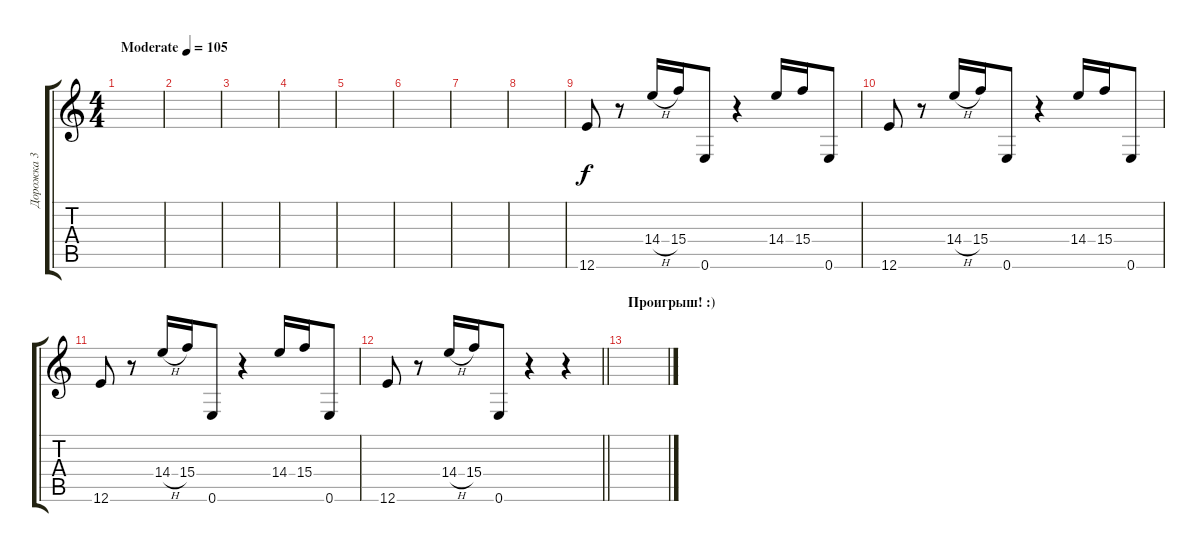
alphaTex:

\track ("Дорожка 3" "Дорожка 3") {instrument distortionguitar}
\staff {score tabs}
\tuning (E4 B3 G3 D3 A2 E2) {hide}
\ts (4 4)
\tempo (105 "Moderate")
\clef g2
\ks c
|
|
|
|
|
|
|
|
12.6.8 r.8 14.4{h}.16 15.4.16 0.6.8 r.4 14.4.16 15.4.16 0.6.8 |
12.6.8 r.8 14.4{h}.16 15.4.16 0.6.8 r.4 14.4.16 15.4.16 0.6.8 |
12.6.8 r.8 14.4{h}.16 15.4.16 0.6.8 r.4 14.4.16 15.4.16 0.6.8 |
\barLineRight lightlight
12.6.8 r.8 14.4{h}.16 15.4.16 0.6.8 r.4 r.4 |
\section ("" "Проигрыш! :)")
